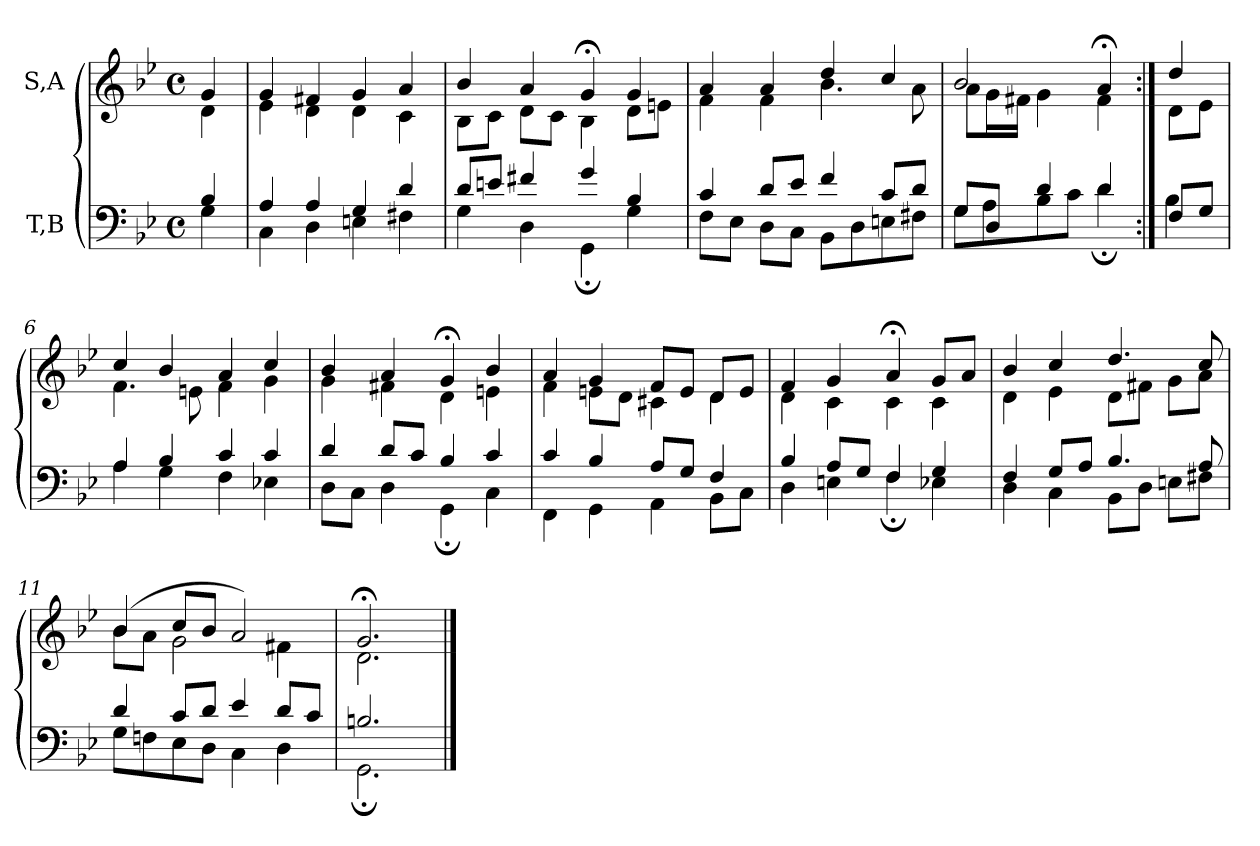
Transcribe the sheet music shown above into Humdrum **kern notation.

**kern	**kern
*part2	*part1
*staff2	*staff1
*I"T,B	*I"S,A
*clefF4	*clefG2
*k[b-e-]	*k[b-e-]
*M4/4	*M4/4
*met(c)	*met(c)
=	=
*^	*^
4B-	4G	4g	4d
=1	=1	=1	=1
4A	4C	4g	4e-
4A	4D	4f#X	4d
4G	4En	4g	4d
4d	4F#X	4a	4c
=2	=2	=2	=2
8dL	4G	4b-	8B-L
8enJ	.	.	8cJ
4f#X	4D	4a	8dL
.	.	.	8cJ
4g	4GG;	4g;<	4B-
4B-	4G	4g	8dL
.	.	.	8enJ
=3	=3	=3	=3
4c	8FL	4a	4f
.	8E-J	.	.
8dL	8DL	4a	4f
8e-J	8CJ	.	.
4f	8BB-L	4dd	4.b-
.	8D	.	.
8cL	8En	4cc	.
8dJ	8F#XJ	.	8a
=395	=395	=395	=395
8GL	8GL	2b-	8aL
8DJ	8A	.	16gL
.	.	.	16f#XJJ
4d	8B-	.	4g
.	8cJ	.	.
4d	4d;	4a;<	4f#
=396:|!	=396:|!	=396:|!	=396:|!
8FL	4B-	4dd	8dL
8GJ	.	.	8e-J
=6	=6	=6	=6
4A	4A	4cc	4.f
4B-	4G	4b-	.
.	.	.	8en
4c	4F	4a	4f
4c	4E-X	4cc	4g
=7	=7	=7	=7
4d	8DL	4b-	4g
.	8CJ	.	.
8dL	4D	4a	4f#X
8cJ	.	.	.
4B-	4GG;	4g;<	4d
4c	4C	4b-	4en
=8	=8	=8	=8
4c	4FF	4a	4f
4B-	4GG	4g	8enL
.	.	.	8dJ
8AL	4AA	8fL	4c#X
8GJ	.	8eJ	.
4F	8BB-L	8dL	4d
.	8CJ	8eJ	.
=9	=9	=9	=9
4B-	4D	4f	4d
8AL	4En	4g	4c
8GJ	.	.	.
4F	4F;	4a;<	4c
4G	4E-X	8gL	4c
.	.	8aJ	.
=10	=10	=10	=10
4F	4D	4b-	4d
8GL	4C	4cc	4e-
8AJ	.	.	.
4.B-	8BB-L	4.dd	8dL
.	8DJ	.	8f#XJ
.	8EnL	.	8gL
8A	8F#XJ	8cc	8aJ
=11	=11	=11	=11
4d	8GL	(>4b-	8b-L
.	8Fn	.	8aJ
8cL	8E-	8ccL	2g
8dJ	8DJ	8b-J	.
4e-	4C	2a)	.
8dL	4D	.	4f#X
8cJ	.	.	.
=403	=403	=403	=403
2.Bn	2.GG;	2.g;<	2.d
*v	*v	*	*
*	*v	*v
==	==
*-	*-
